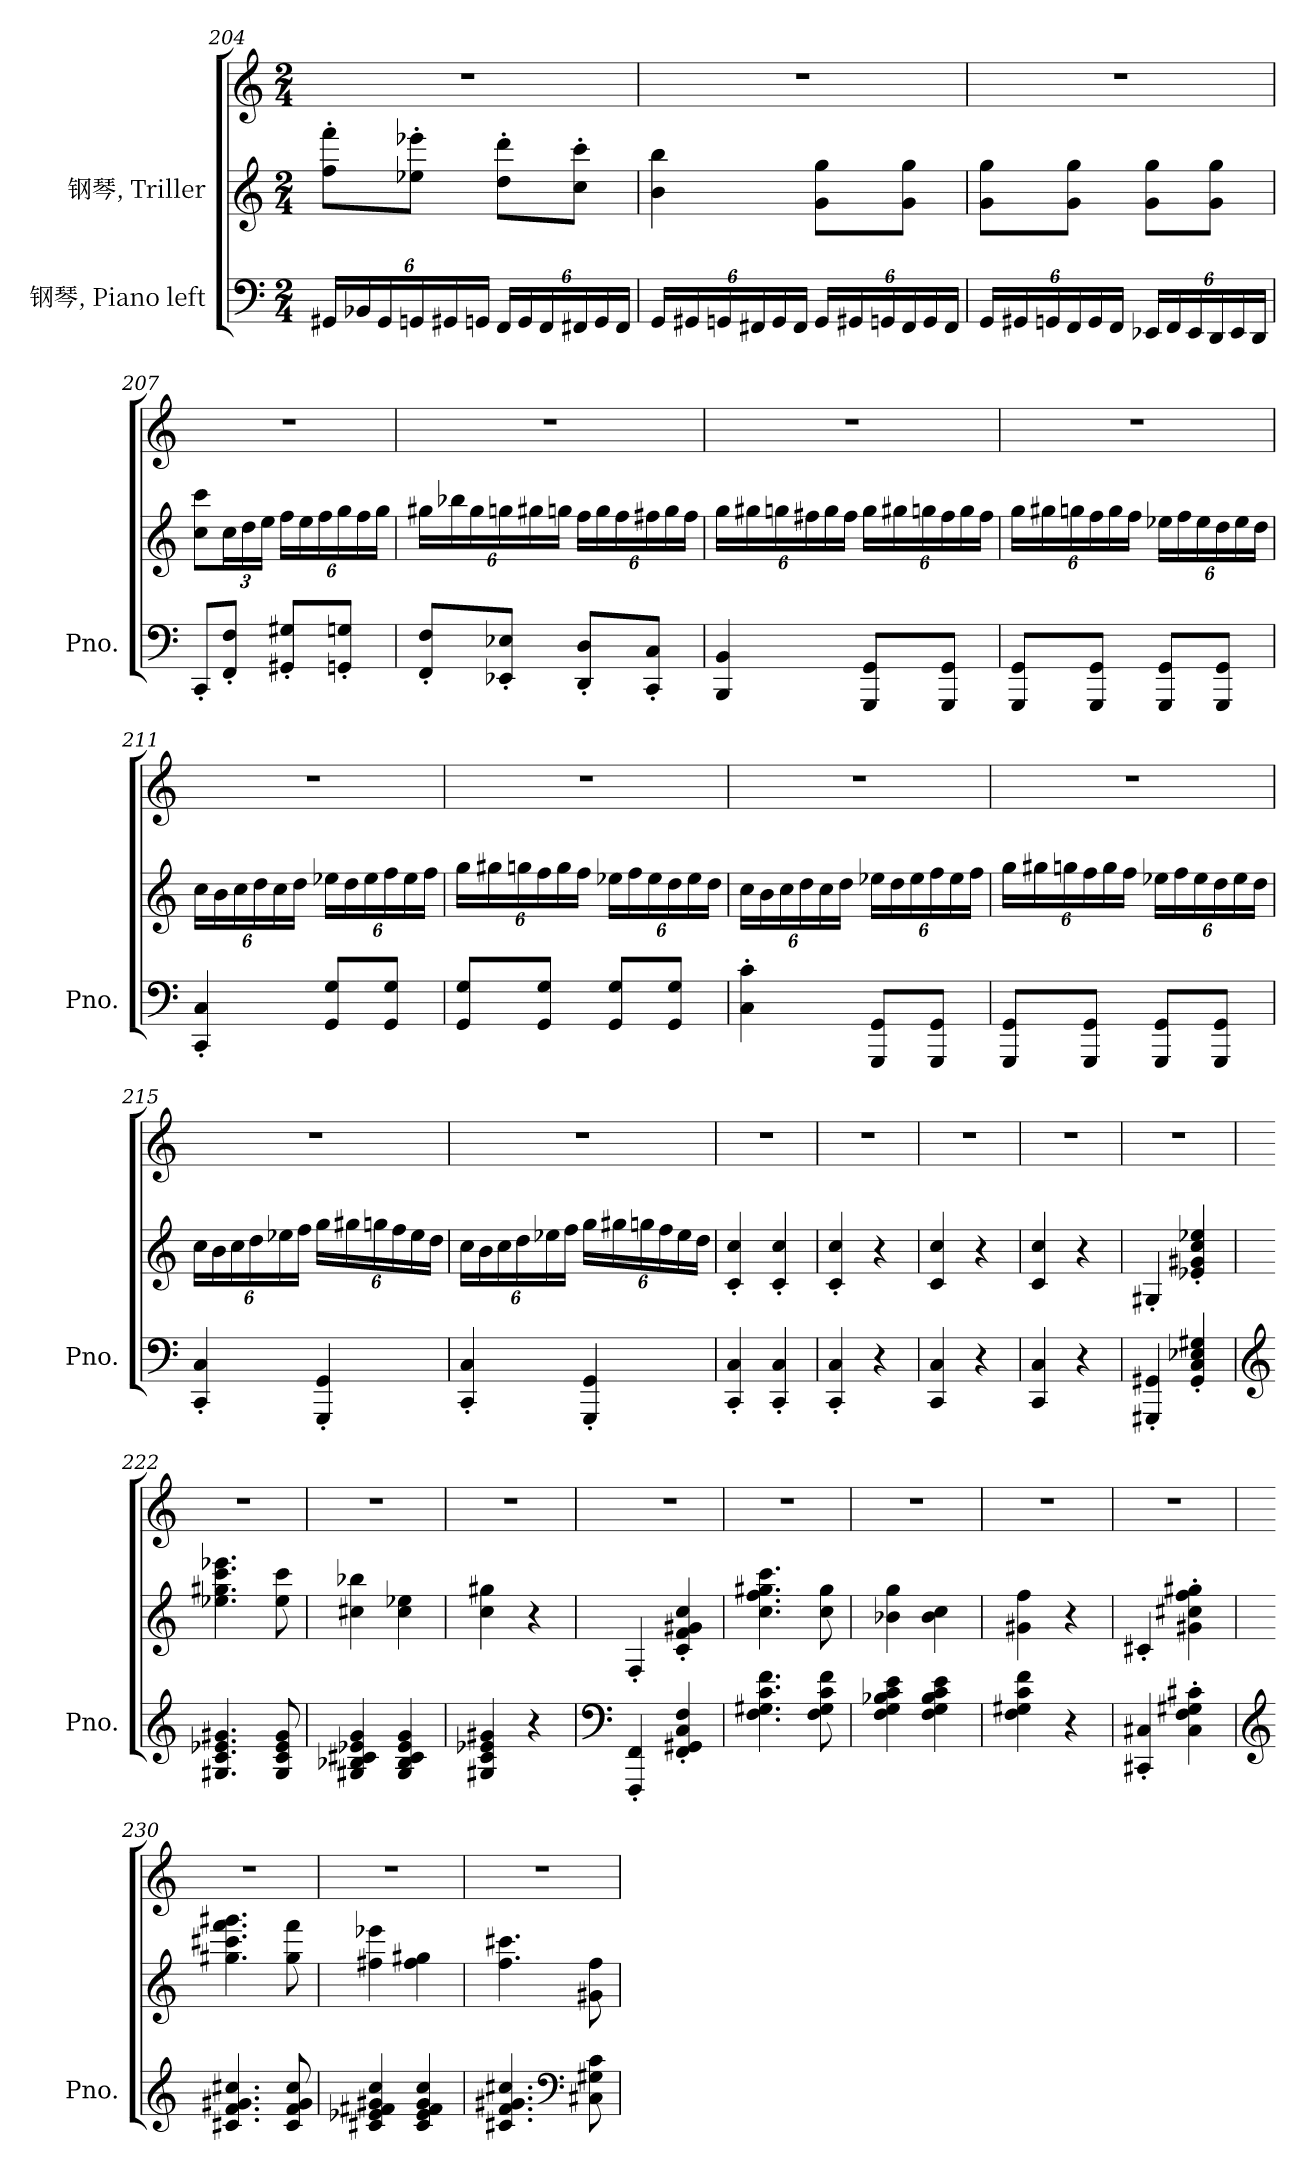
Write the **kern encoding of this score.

**kern	**kern	**kern
*part2	*part1	*part1
*staff3	*staff2	*staff1
*I"钢琴, Piano left	*I"钢琴, Triller	*
*I'Pno.	*	*
!!LO:LB:g=z
*clefF4	*clefG2	*clefG2
*k[]	*k[]	*k[]
*M2/4	*M2/4	*M2/4
*Xbrackettup	*	*
=204	=204	=204
24GG#X/LL	8ff\' 8fff\'L	2r
24BB-X/	.	.
24GG#/	.	.
24GGn/	8ee-X\' 8eee-X\'J	.
24GG#X/	.	.
24GGn/JJ	.	.
24FF/LL	8dd\' 8ddd\'L	.
24GG/	.	.
24FF/	.	.
24FF#X/	8cc\' 8ccc\'J	.
24GG/	.	.
24FF#/JJ	.	.
=205	=205	=205
24GG/LL	4b\ 4bb\	2r
24GG#X/	.	.
24GGn/	.	.
24FF#X/	.	.
24GG/	.	.
24FF#/JJ	.	.
24GG/LL	8g\ 8gg\L	.
24GG#X/	.	.
24GGn/	.	.
24FF#/	8g\ 8gg\J	.
24GG/	.	.
24FF#/JJ	.	.
!!LO:LB:g=z
=206	=206	=206
*	*	*MM109
24GG/LL	8g\ 8gg\L	2r
24GG#X/	.	.
24GGn/	.	.
24FF/	8g\ 8gg\J	.
24GG/	.	.
24FF/JJ	.	.
24EE-X/LL	8g\ 8gg\L	.
24FF/	.	.
24EE-/	.	.
24DD/	8g\ 8gg\J	.
24EE-/	.	.
24DD/JJ	.	.
=207	=207	=207
*	*	*MM105
8CC'/L	8cc\ 8ccc\L	2r
*	*Xbrackettup	*
8FF/' 8F/'J	24cc\L	.
.	24dd\	.
.	24ee\JJ	.
8GG#X/' 8G#X/'L	24ff\LL	.
.	24ee\	.
.	24ff\	.
8GGn/' 8Gn/'J	24gg\	.
.	24ff\	.
.	24gg\JJ	.
=208	=208	=208
*	*	*MM107
8FF/' 8F/'L	24gg#X\LL	2r
.	24bb-X\	.
.	24gg#\	.
8EE-X/' 8E-X/'J	24ggn\	.
.	24gg#X\	.
.	24ggn\JJ	.
8DD/' 8D/'L	24ff\LL	.
.	24gg\	.
.	24ff\	.
8CC/' 8C/'J	24ff#X\	.
.	24gg\	.
.	24ff#\JJ	.
!!LO:PB:g=z
=209	=209	=209
4BBB/ 4BB/	24gg\LL	2r
.	24gg#X\	.
.	24ggn\	.
.	24ff#X\	.
.	24gg\	.
.	24ff#\JJ	.
8GGG/ 8GG/L	24gg\LL	.
.	24gg#X\	.
.	24ggn\	.
8GGG/ 8GG/J	24ff#\	.
.	24gg\	.
.	24ff#\JJ	.
=210	=210	=210
*	*	*MM109
8GGG/ 8GG/L	24gg\LL	2r
.	24gg#X\	.
.	24ggn\	.
8GGG/ 8GG/J	24ff\	.
.	24gg\	.
.	24ff\JJ	.
8GGG/ 8GG/L	24ee-X\LL	.
.	24ff\	.
.	24ee-\	.
8GGG/ 8GG/J	24dd\	.
.	24ee-\	.
.	24dd\JJ	.
=211	=211	=211
*	*	*MM108
4CC/' 4C/'	24cc\LL	2r
.	24b\	.
.	24cc\	.
.	24dd\	.
.	24cc\	.
.	24dd\JJ	.
8GG/ 8G/L	24ee-X\LL	.
.	24dd\	.
.	24ee-\	.
8GG/ 8G/J	24ff\	.
.	24ee-\	.
.	24ff\JJ	.
!!LO:LB:g=z
=212	=212	=212
*	*	*MM109
8GG/ 8G/L	24gg\LL	2r
.	24gg#X\	.
.	24ggn\	.
8GG/ 8G/J	24ff\	.
.	24gg\	.
.	24ff\JJ	.
8GG/ 8G/L	24ee-X\LL	.
.	24ff\	.
.	24ee-\	.
8GG/ 8G/J	24dd\	.
.	24ee-\	.
.	24dd\JJ	.
=213	=213	=213
*	*	*MM108
4C\' 4c\'	24cc\LL	2r
.	24b\	.
.	24cc\	.
.	24dd\	.
.	24cc\	.
.	24dd\JJ	.
8GGG/ 8GG/L	24ee-X\LL	.
.	24dd\	.
.	24ee-\	.
8GGG/ 8GG/J	24ff\	.
.	24ee-\	.
.	24ff\JJ	.
=214	=214	=214
*	*	*MM109
8GGG/ 8GG/L	24gg\LL	2r
.	24gg#X\	.
.	24ggn\	.
8GGG/ 8GG/J	24ff\	.
.	24gg\	.
.	24ff\JJ	.
8GGG/ 8GG/L	24ee-X\LL	.
.	24ff\	.
.	24ee-\	.
8GGG/ 8GG/J	24dd\	.
.	24ee-\	.
.	24dd\JJ	.
!!LO:LB:g=z
=215	=215	=215
*	*	*MM108
4CC/' 4C/'	24cc\LL	2r
.	24b\	.
.	24cc\	.
.	24dd\	.
.	24ee-X\	.
.	24ff\JJ	.
4GGG/' 4GG/'	24gg\LL	.
.	24gg#X\	.
.	24ggn\	.
.	24ff\	.
.	24ee-\	.
.	24dd\JJ	.
=216	=216	=216
4CC/' 4C/'	24cc\LL	2r
.	24b\	.
.	24cc\	.
.	24dd\	.
.	24ee-X\	.
.	24ff\JJ	.
4GGG/' 4GG/'	24gg\LL	.
.	24gg#X\	.
.	24ggn\	.
.	24ff\	.
.	24ee-\	.
.	24dd\JJ	.
=217	=217	=217
*	*	*MM107
4CC/' 4C/'	4c/' 4cc/'	2r
4CC/' 4C/'	4c/' 4cc/'	.
=218	=218	=218
4CC/' 4C/'	4c/' 4cc/'	2r
4r	4r	.
=219	=219	=219
4CC/ 4C/	4c/ 4cc/	2r
4r	4r	.
=220	=220	=220
4CC/ 4C/	4c/ 4cc/	2r
4r	4r	.
!!LO:LB:g=z
=221	=221	=221
*	*	*MM96
4GGG#X/' 4GG#X/'	4G#X'/	2r
4GG#/' 4C/' 4E-X/' 4G#X/'	4e-X/' 4g#X/' 4cc/' 4ee-X/'	.
=222	=222	=222
*clefG2	*	*
*	*	*MM100
4.G#X/ 4.c/ 4.e-X/ 4.g#X/	4.ee-X\ 4.gg#X\ 4.ccc\ 4.eee-X\	2r
8G#/ 8c/ 8e-/ 8g#/	8ee-\ 8ccc\	.
=223	=223	=223
*	*	*MM97
4G#X/ 4B-X/ 4c#X/ 4e-X/ 4g/	4cc#X\ 4bb-X\	2r
4G#/ 4B-/ 4c#/ 4e-/ 4g/	4cc#\ 4ee-X\	.
=224	=224	=224
4G#X/ 4c/ 4e-X/ 4g#X/	4cc\ 4gg#X\	2r
4r	4r	.
=225	=225	=225
*clefF4	*	*
*	*	*MM94
4FFF/' 4FF/'	4F'/	2r
4FF/' 4GG#X/' 4C/' 4F/'	4c/' 4f/' 4g#X/' 4cc/'	.
=226	=226	=226
*	*	*MM100
4.F\ 4.G#X\ 4.c\ 4.f\	4.cc\ 4.ff\ 4.gg#X\ 4.ccc\	2r
8F\ 8G#\ 8c\ 8f\	8cc\ 8gg#\	.
=227	=227	=227
*	*	*MM97
4F\ 4G\ 4B-X\ 4c\ 4e\	4b-X\ 4gg\	2r
4F\ 4G\ 4B-\ 4c\ 4e\	4b-\ 4cc\	.
=228	=228	=228
4F\ 4G#X\ 4c\ 4f\	4g#X\ 4ff\	2r
4r	4r	.
!!LO:PB:g=z
=229	=229	=229
*	*	*MM94
4CC#X/' 4C#X/'	4c#X'/	2r
4C#\' 4F\' 4G#X\' 4c#X\'	4g#X\' 4cc#X\' 4ff\' 4gg#X\'	.
=230	=230	=230
*clefG2	*	*
*	*	*MM100
4.c#X/ 4.f/ 4.g#X/ 4.cc#X/	4.gg#X\ 4.ccc#X\ 4.fff\ 4.ggg#X\	2r
8c#/ 8f/ 8g#/ 8cc#/	8gg#\ 8fff\	.
=231	=231	=231
*	*	*MM97
4c#X/ 4e-X/ 4f#X/ 4g#X/ 4cc/	4ff#X\ 4eee-X\	2r
4c#/ 4e-/ 4f#/ 4g#/ 4cc/	4ff#\ 4gg#X\	.
=232	=232	=232
4.c#X/ 4.f/ 4.g#X/ 4.cc#X/	4.ff\ 4.ccc#X\	2r
*clefF4	*	*
8C#X\ 8G#X\ 8c#\	8g#X\ 8ff\	.
=	=	=
*-	*-	*-
